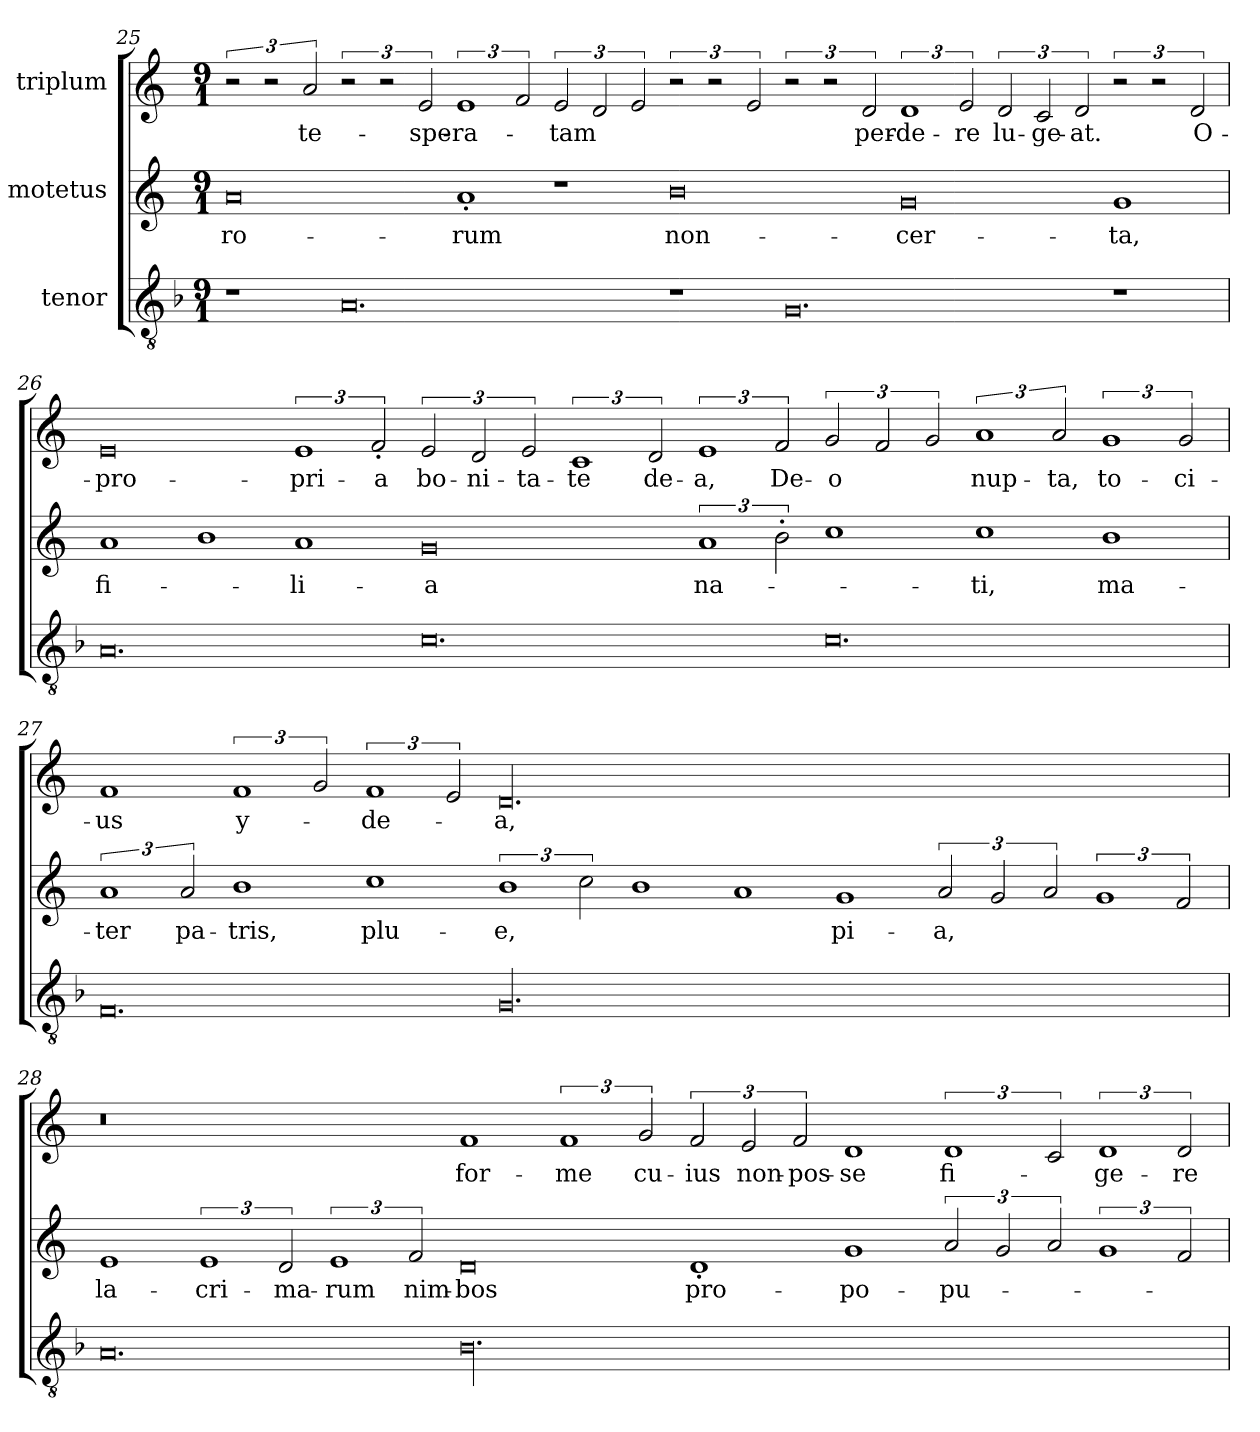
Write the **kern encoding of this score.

**kern	**kern	**text	**kern	**text
*part3	*part2	*part2	*part1	*part1
*staff3	*staff2	*staff2	*staff1	*staff1
*I"tenor	*I"motetus	*	*I"triplum	*
!!LO:LB:g=z
*clefGv2	*clefG2	*	*clefG2	*
*k[b-]	*k[]	*	*k[]	*
*F:	*C:	*	*C:	*
*M9/1	*M9/1	*	*M9/1	*
=25	=25	=25	=25	=25
1r	0a/	-ro-	3r	.
.	.	.	3r	.
.	.	.	3a/	te-
0.A/	.	.	3r	.
.	.	.	3r	.
.	.	.	3e/	spe-
.	1a'/	-rum	3%2e/	-ra-
.	.	.	3f/	.
.	1r	.	3e/	-tam
.	.	.	3d/	.
.	.	.	3e/	.
1r	0b\	non-	3r	.
.	.	.	3r	.
.	.	.	3e/	.
0.G/	.	.	3r	.
.	.	.	3r	.
.	.	.	3d/	per-
.	0g/	cer-	3%2d/	-de-
.	.	.	3e/	-re
.	.	.	3d/	lu-
.	.	.	3c/	-ge-
.	.	.	3d/	-at.
1r	1g/	-ta,	3r	.
.	.	.	3r	.
.	.	.	3d/	O-
=26	=26	=26	=26	=26
0.A/	1a/	fi-	0e/	pro-
.	1b\	.	.	.
.	1a/	-li-	3%2e/	-pri-
.	.	.	3f'/	-a
0.c\	0g/	-a	3e/	bo-
.	.	.	3d/	-ni-
.	.	.	3e/	-ta-
.	.	.	3%2c/	-te
.	.	.	3d/	de-
.	3%2a/	na-	3%2e/	-a,
.	3b'\	.	3f/	De-
0.c\	1cc\	.	3g/	-o
.	.	.	3f/	.
.	.	.	3g/	.
.	1cc\	-ti,	3%2a/	nup-
.	.	.	3a/	-ta,
.	1b\	ma-	3%2g/	to-
.	.	.	3g/	-ci-
=27	=27	=27	=27	=27
0.F/	3%2a/	-ter	1f/	-us
.	3a/	pa-	.	.
.	1b\	-tris,	3%2f/	y-
.	.	.	3g/	.
.	1cc\	plu-	3%2f/	-de-
.	.	.	3e/	.
00.G/	3%2b\	-e,	00.d/	-a,
.	3cc\	.	.	.
.	1b\	.	.	.
.	1a/	.	.	.
.	1g/	pi-	.	.
.	3a/	-a,	.	.
.	3g/	.	.	.
.	3a/	.	.	.
.	3%2g/	.	.	.
.	3f/	.	.	.
!!LO:PB:g=z
=28	=28	=28	=28	=28
0.A/	1e/	la-	0.r	.
.	3%2e/	-cri-	.	.
.	3d/	-ma-	.	.
.	3%2e/	-rum	.	.
.	3f/	nim-	.	.
00.B-\	0d/	-bos	1f/	for-
.	.	.	3%2f/	-me
.	.	.	3g/	cu-
.	1d'/	pro-	3f/	-ius
.	.	.	3e/	non-
.	.	.	3f/	pos-
.	1g/	po-	1d/	-se
.	3a/	-pu-	3%2d/	fi-
.	3g/	.	.	.
.	3a/	.	3c/	.
.	3%2g/	.	3%2d/	-ge-
.	3f/	.	3d/	-re
=	=	=	=	=
*-	*-	*-	*-	*-
